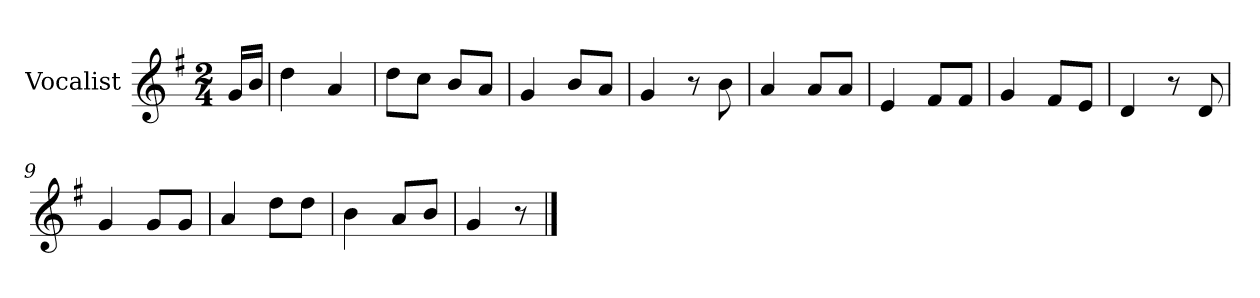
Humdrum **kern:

**kern
*part1
*staff1
*I"Vocalist
*k[f#]
*G:
*M2/4
=
16gLL
16bJJ
=1
4dd
4a
=2
8ddL
8ccJ
8bL
8aJ
=3
4g
8bL
8aJ
=4
4g
8r
8b
=5
4a
8aL
8aJ
=6
4e
8f#L
8f#J
=7
4g
8f#L
8eJ
=8
4d
8r
8d
=9
4g
8gL
8gJ
=10
4a
8ddL
8ddJ
=11
4b
8aL
8bJ
=12
4g
8r
==
*-
